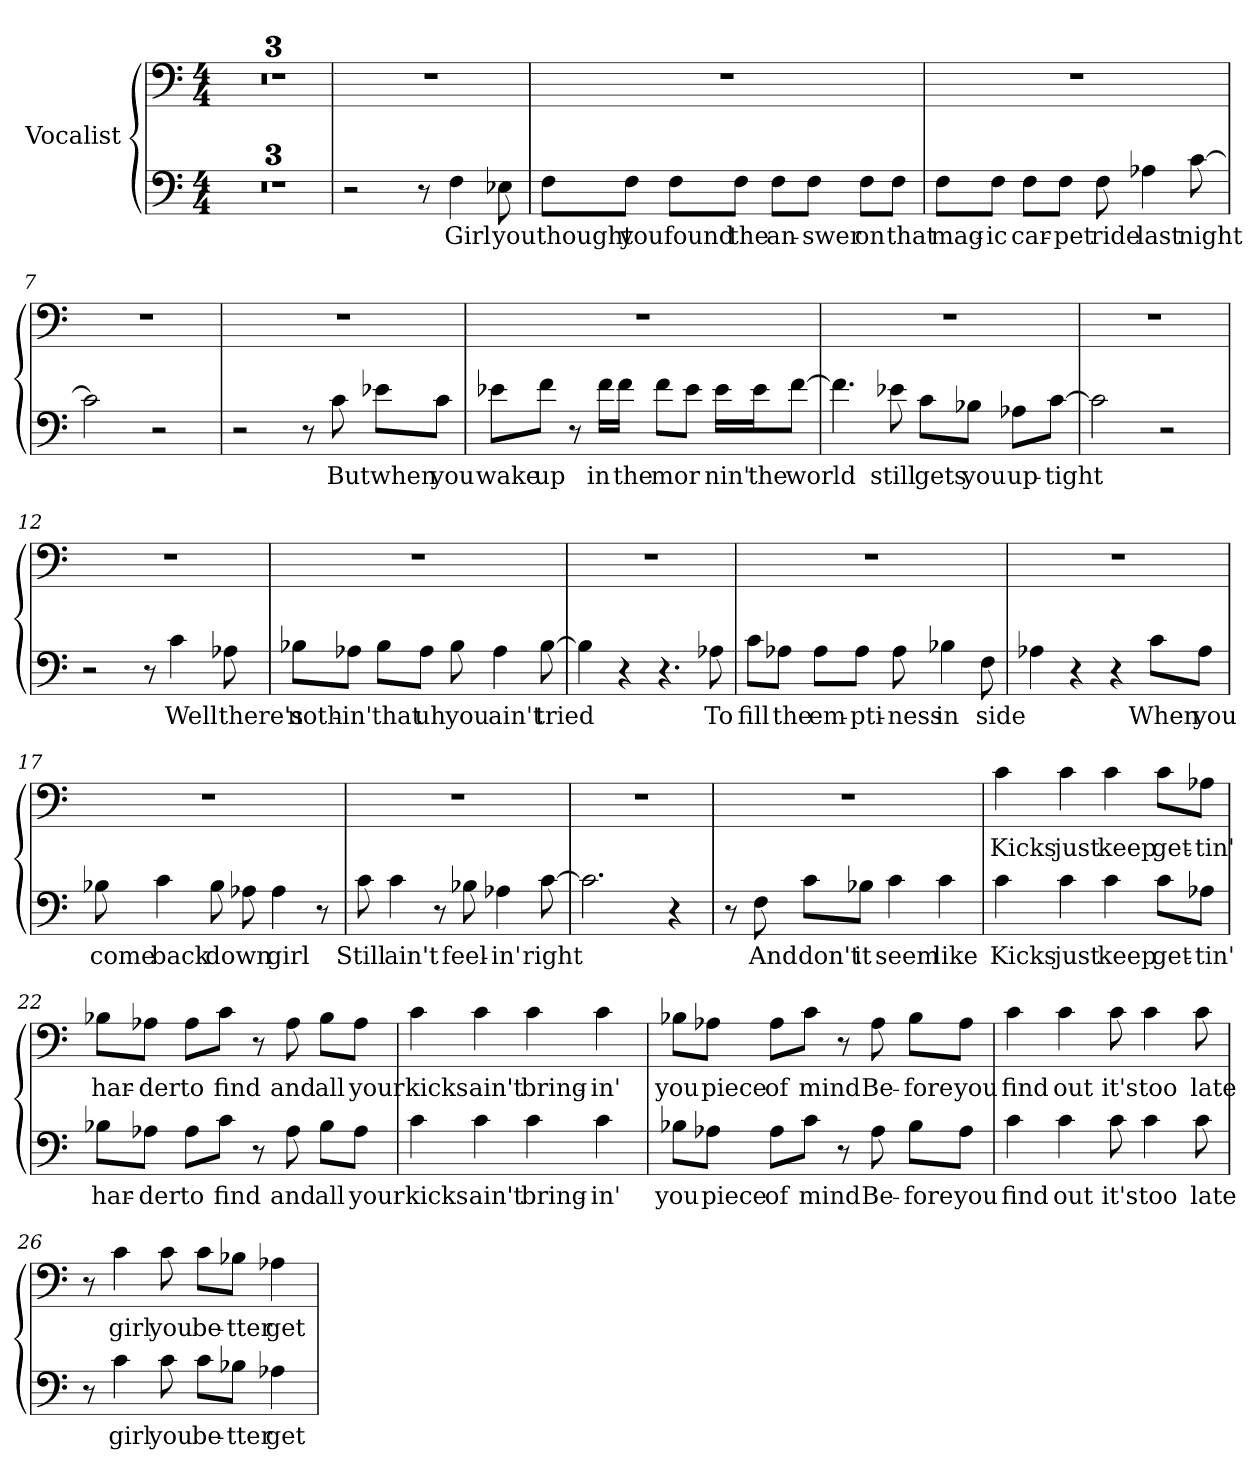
**kern	**text	**kern	**text
*part1	*part1	*part1	*part1
*staff2	*staff2	*staff1	*staff1
*I"Vocalist	*	*	*
*clefF4	*	*clefF4	*
*M4/4	*	*M4/4	*
=1	=1	=1	=1
*clefF4	*	*clefF4	*
*M4/4	*	*M4/4	*
1r	.	1r	.
=2	=2	=2	=2
1r	.	1r	.
=3	=3	=3	=3
1r	.	1r	.
=4	=4	=4	=4
2r	.	1r	.
8r	.	.	.
4F	Girl	.	.
8E-X	you	.	.
=5	=5	=5	=5
8F\L	thought	1r	.
8F\J	you	.	.
8F\L	found	.	.
8F\J	the	.	.
8F\L	an-	.	.
8F\J	-swer	.	.
8F\L	on	.	.
8F\J	that	.	.
=6	=6	=6	=6
8F\L	mag-	1r	.
8F\J	-ic	.	.
8F\L	car-	.	.
8F\J	-pet	.	.
8F	ride	.	.
4A-X	last	.	.
[8c	night	.	.
=7	=7	=7	=7
2c]	_	1r	.
2r	.	.	.
=8	=8	=8	=8
2r	.	1r	.
8r	.	.	.
8c	But	.	.
8e-X\L	when	.	.
8c\J	you	.	.
=9	=9	=9	=9
8e-X\L	wake	1r	.
8f\J	up	.	.
8r	.	.	.
16f\LL	in	.	.
16f\JJ	the	.	.
8f\L	mor-	.	.
8e-\J	_	.	.
16e-\LL	-nin'	.	.
16e-\J	the	.	.
[8f\J	world	.	.
=10	=10	=10	=10
4.f]	_	1r	.
8e-X	still	.	.
8c\L	gets	.	.
8B-X\J	you	.	.
8A-X\L	up-	.	.
[8c\J	-tight	.	.
=11	=11	=11	=11
2c]	_	1r	.
2r	.	.	.
=12	=12	=12	=12
2r	.	1r	.
8r	.	.	.
4c	Well	.	.
8A-X	there's	.	.
=13	=13	=13	=13
8B-X\L	noth-	1r	.
8A-X\J	-in'	.	.
8B-\L	that	.	.
8A-\J	uh	.	.
8B-	you	.	.
4A-	ain't	.	.
[8B-	tried	.	.
=14	=14	=14	=14
4B-]	_	1r	.
4r	.	.	.
4.r	.	.	.
8A-X	To	.	.
=15	=15	=15	=15
8c\L	fill	1r	.
8A-X\J	the	.	.
8A-\L	em-	.	.
8A-\J	-pti-	.	.
8A-	-ness	.	.
4B-X	in	.	.
8F	side	.	.
=16	=16	=16	=16
4A-X	_	1r	.
4r	.	.	.
4r	.	.	.
8c\L	When	.	.
8A-\J	you	.	.
=17	=17	=17	=17
8B-X	come	1r	.
4c	back	.	.
8B-	down	.	.
8A-X	_	.	.
4A-	girl	.	.
8r	.	.	.
=18	=18	=18	=18
8c	Still	1r	.
4c	ain't	.	.
8r	.	.	.
8B-X	feel-	.	.
4A-X	-in'	.	.
[8c	right	.	.
=19	=19	=19	=19
2.c]	_	1r	.
4r	.	.	.
=20	=20	=20	=20
8r	.	1r	.
8F	And	.	.
8c\L	don't	.	.
8B-X\J	it	.	.
4c	seem	.	.
4c	like	.	.
=21	=21	=21	=21
4c	Kicks	4c	Kicks
4c	just	4c	just
4c	keep	4c	keep
8c\L	get-	8c\L	get-
8A-X\J	-tin'	8A-X\J	-tin'
=22	=22	=22	=22
8B-X\L	har-	8B-X\L	har-
8A-X\J	-der	8A-X\J	-der
8A-\L	to	8A-\L	to
8c\J	find	8c\J	find
8r	.	8r	.
8A-	and	8A-	and
8B-\L	all	8B-\L	all
8A-\J	your	8A-\J	your
=23	=23	=23	=23
4c	kicks	4c	kicks
4c	ain't	4c	ain't
4c	bring-	4c	bring-
4c	-in'	4c	-in'
=24	=24	=24	=24
8B-X\L	you	8B-X\L	you
8A-X\J	piece	8A-X\J	piece
8A-\L	of	8A-\L	of
8c\J	mind	8c\J	mind
8r	.	8r	.
8A-	Be-	8A-	Be-
8B-\L	-fore	8B-\L	-fore
8A-\J	you	8A-\J	you
=25	=25	=25	=25
4c	find	4c	find
4c	out	4c	out
8c	it's	8c	it's
4c	too	4c	too
8c	late	8c	late
=26	=26	=26	=26
8r	.	8r	.
4c	girl	4c	girl
8c	you	8c	you
8c\L	be-	8c\L	be-
8B-X\J	-tter	8B-X\J	-tter
4A-X	get	4A-X	get
=	=	=	=
*-	*-	*-	*-
